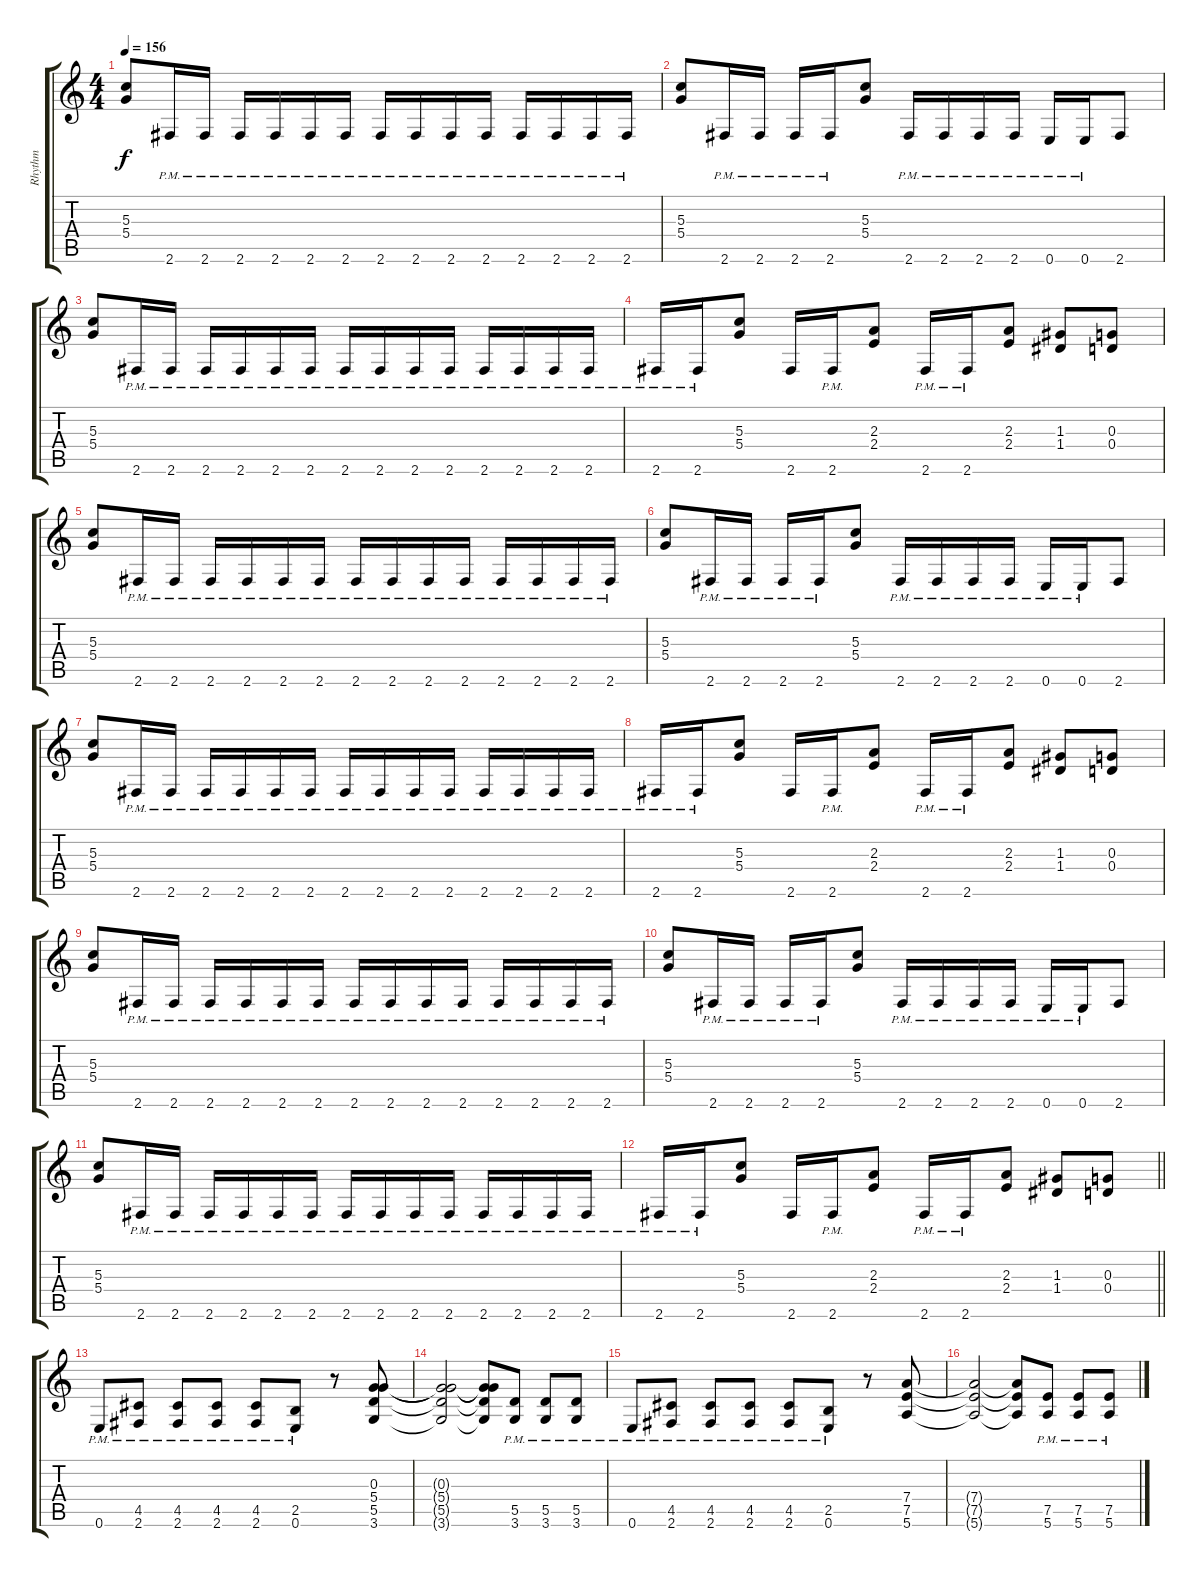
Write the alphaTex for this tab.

\track ("Rhythm" "Rhythm") {instrument overdrivenguitar}
\staff {score tabs}
\tuning (E4 B3 G3 D3 A2 E2) {hide}
\ts (4 4)
\tempo 156
\clef g2
\ks c
(5.3 5.4).8{dy f instrument overdrivenguitar} 2.6{pm}.16 2.6{pm}.16 2.6{pm}.16 2.6{pm}.16 2.6{pm}.16 2.6{pm}.16 2.6{pm}.16 2.6{pm}.16 2.6{pm}.16 2.6{pm}.16 2.6{pm}.16 2.6{pm}.16 2.6{pm}.16 2.6{pm}.16 |
(5.3 5.4).8 2.6{pm}.16 2.6{pm}.16 2.6{pm}.16 2.6{pm}.16 (5.3 5.4).8 2.6{pm}.16 2.6{pm}.16 2.6{pm}.16 2.6{pm}.16 0.6{pm}.16 0.6{pm}.16 2.6.8 |
(5.3 5.4).8 2.6{pm}.16 2.6{pm}.16 2.6{pm}.16 2.6{pm}.16 2.6{pm}.16 2.6{pm}.16 2.6{pm}.16 2.6{pm}.16 2.6{pm}.16 2.6{pm}.16 2.6{pm}.16 2.6{pm}.16 2.6{pm}.16 2.6{pm}.16 |
2.6{pm}.16 2.6{pm}.16 (5.3 5.4).8 2.6.16 2.6{pm}.16 (2.3 2.4).8 2.6{pm}.16 2.6{pm}.16 (2.3 2.4).8 (1.3 1.4).8 (0.3 0.4).8 |
(5.3 5.4).8 2.6{pm}.16 2.6{pm}.16 2.6{pm}.16 2.6{pm}.16 2.6{pm}.16 2.6{pm}.16 2.6{pm}.16 2.6{pm}.16 2.6{pm}.16 2.6{pm}.16 2.6{pm}.16 2.6{pm}.16 2.6{pm}.16 2.6{pm}.16 |
(5.3 5.4).8 2.6{pm}.16 2.6{pm}.16 2.6{pm}.16 2.6{pm}.16 (5.3 5.4).8 2.6{pm}.16 2.6{pm}.16 2.6{pm}.16 2.6{pm}.16 0.6{pm}.16 0.6{pm}.16 2.6.8 |
(5.3 5.4).8 2.6{pm}.16 2.6{pm}.16 2.6{pm}.16 2.6{pm}.16 2.6{pm}.16 2.6{pm}.16 2.6{pm}.16 2.6{pm}.16 2.6{pm}.16 2.6{pm}.16 2.6{pm}.16 2.6{pm}.16 2.6{pm}.16 2.6{pm}.16 |
2.6{pm}.16 2.6{pm}.16 (5.3 5.4).8 2.6.16 2.6{pm}.16 (2.3 2.4).8 2.6{pm}.16 2.6{pm}.16 (2.3 2.4).8 (1.3 1.4).8 (0.3 0.4).8 |
(5.3 5.4).8 2.6{pm}.16 2.6{pm}.16 2.6{pm}.16 2.6{pm}.16 2.6{pm}.16 2.6{pm}.16 2.6{pm}.16 2.6{pm}.16 2.6{pm}.16 2.6{pm}.16 2.6{pm}.16 2.6{pm}.16 2.6{pm}.16 2.6{pm}.16 |
(5.3 5.4).8 2.6{pm}.16 2.6{pm}.16 2.6{pm}.16 2.6{pm}.16 (5.3 5.4).8 2.6{pm}.16 2.6{pm}.16 2.6{pm}.16 2.6{pm}.16 0.6{pm}.16 0.6{pm}.16 2.6.8 |
(5.3 5.4).8 2.6{pm}.16 2.6{pm}.16 2.6{pm}.16 2.6{pm}.16 2.6{pm}.16 2.6{pm}.16 2.6{pm}.16 2.6{pm}.16 2.6{pm}.16 2.6{pm}.16 2.6{pm}.16 2.6{pm}.16 2.6{pm}.16 2.6{pm}.16 |
\barLineRight lightlight
2.6{pm}.16 2.6{pm}.16 (5.3 5.4).8 2.6.16 2.6{pm}.16 (2.3 2.4).8 2.6{pm}.16 2.6{pm}.16 (2.3 2.4).8 (1.3 1.4).8 (0.3 0.4).8 |
0.6{pm}.8 (4.5{pm} 2.6{pm}).8 (4.5{pm} 2.6{pm}).8 (4.5{pm} 2.6{pm}).8 (4.5{pm} 2.6{pm}).8 (2.5{pm} 0.6{pm}).8 r.8 (0.3 5.4 5.5 3.6).8 |
(0.3{t} 5.4{t} 5.5{t} 3.6{t}).2 (0.3{t} 5.4{t} 5.5{t} 3.6{t}).8 (5.5{pm} 3.6).8 (5.5{pm} 3.6).8 (5.5{pm} 3.6).8 |
0.6{pm}.8 (4.5{pm} 2.6{pm}).8 (4.5{pm} 2.6{pm}).8 (4.5{pm} 2.6{pm}).8 (4.5{pm} 2.6{pm}).8 (2.5{pm} 0.6{pm}).8 r.8 (7.4 7.5 5.6).8 |
(7.4{t} 7.5{t} 5.6{t}).2 (7.4{t} 7.5{t} 5.6{t}).8 (7.5{pm} 5.6).8 (7.5{pm} 5.6).8 (7.5{pm} 5.6).8
